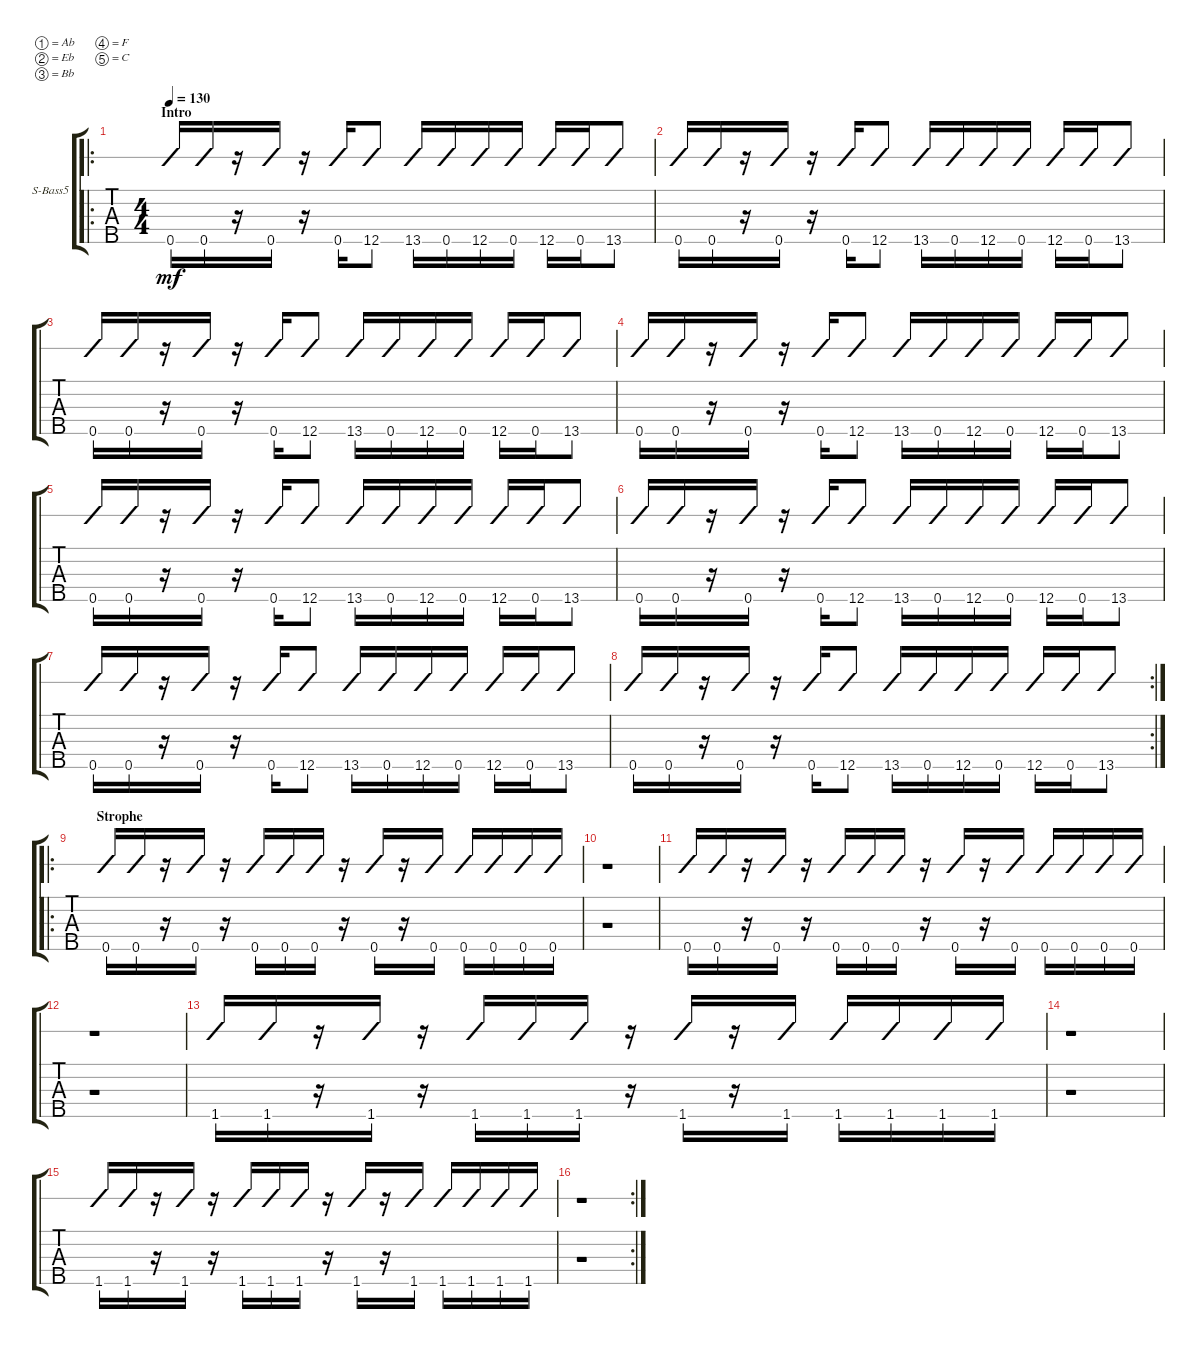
\bracketExtendMode groupsimilarinstruments
\firstSystemTrackNameOrientation horizontal
\otherSystemsTrackNameOrientation horizontal
\track ("Bass" "S-Bass5") {instrument synthbass2}
\staff {tabs slash}
\tuning (Ab2 Eb2 Bb1 F1 C1)
\ro
\ts (4 4)
\beaming (8 2 2 2 2)
\section ("" "Intro")
\tempo 130
\clef f4
\ks c
0.5.16{dy mf instrument synthbass2} 0.5.16 r.16 0.5.16 r.16 0.5.16 12.5.8 13.5.16 0.5.16 12.5.16 0.5.16 12.5.16 0.5.16 13.5.8 |
0.5.16 0.5.16 r.16 0.5.16 r.16 0.5.16 12.5.8 13.5.16 0.5.16 12.5.16 0.5.16 12.5.16 0.5.16 13.5.8 |
0.5.16 0.5.16 r.16 0.5.16 r.16 0.5.16 12.5.8 13.5.16 0.5.16 12.5.16 0.5.16 12.5.16 0.5.16 13.5.8 |
0.5.16 0.5.16 r.16 0.5.16 r.16 0.5.16 12.5.8 13.5.16 0.5.16 12.5.16 0.5.16 12.5.16 0.5.16 13.5.8 |
0.5.16 0.5.16 r.16 0.5.16 r.16 0.5.16 12.5.8 13.5.16 0.5.16 12.5.16 0.5.16 12.5.16 0.5.16 13.5.8 |
0.5.16 0.5.16 r.16 0.5.16 r.16 0.5.16 12.5.8 13.5.16 0.5.16 12.5.16 0.5.16 12.5.16 0.5.16 13.5.8 |
0.5.16 0.5.16 r.16 0.5.16 r.16 0.5.16 12.5.8 13.5.16 0.5.16 12.5.16 0.5.16 12.5.16 0.5.16 13.5.8 |
\rc 2
0.5.16 0.5.16 r.16 0.5.16 r.16 0.5.16 12.5.8 13.5.16 0.5.16 12.5.16 0.5.16 12.5.16 0.5.16 13.5.8 |
\ro
\section ("" "Strophe")
\clef g2
0.5.16 0.5.16 r.16 0.5.16 r.16 0.5.16 0.5.16 0.5.16 r.16 0.5.16 r.16 0.5.16 0.5.16 0.5.16 0.5.16 0.5.16 |
r.1 |
0.5.16 0.5.16 r.16 0.5.16 r.16 0.5.16 0.5.16 0.5.16 r.16 0.5.16 r.16 0.5.16 0.5.16 0.5.16 0.5.16 0.5.16 |
r.1 |
1.5.16 1.5.16 r.16 1.5.16 r.16 1.5.16 1.5.16 1.5.16 r.16 1.5.16 r.16 1.5.16 1.5.16 1.5.16 1.5.16 1.5.16 |
r.1 |
1.5.16 1.5.16 r.16 1.5.16 r.16 1.5.16 1.5.16 1.5.16 r.16 1.5.16 r.16 1.5.16 1.5.16 1.5.16 1.5.16 1.5.16 |
\rc 2
r.1
